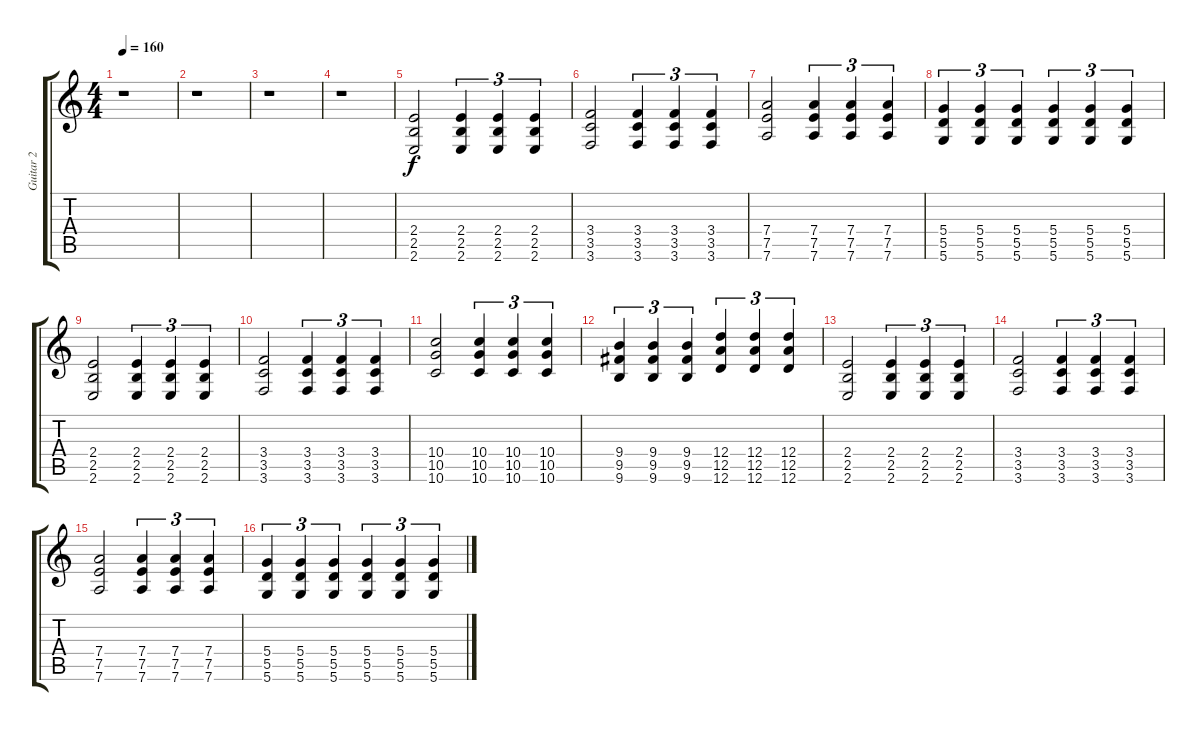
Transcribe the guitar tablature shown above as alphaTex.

\track ("Guitar 2" "Guitar 2") {instrument overdrivenguitar}
\staff {score tabs}
\tuning (E4 B3 G3 D3 A2 D2) {hide}
\ts (4 4)
\tempo 160
\clef g2
\ks c
r.1{dy f instrument overdrivenguitar} |
r.1 |
r.1 |
r.1 |
(2.4 2.5 2.6).2 (2.4 2.5 2.6).4{tu (3 2)} (2.4 2.5 2.6).4{tu (3 2)} (2.4 2.5 2.6).4{tu (3 2)} |
(3.4 3.5 3.6).2 (3.4 3.5 3.6).4{tu (3 2)} (3.4 3.5 3.6).4{tu (3 2)} (3.4 3.5 3.6).4{tu (3 2)} |
(7.4 7.5 7.6).2 (7.4 7.5 7.6).4{tu (3 2)} (7.4 7.5 7.6).4{tu (3 2)} (7.4 7.5 7.6).4{tu (3 2)} |
(5.4 5.5 5.6).4{tu (3 2)} (5.4 5.5 5.6).4{tu (3 2)} (5.4 5.5 5.6).4{tu (3 2)} (5.4 5.5 5.6).4{tu (3 2)} (5.4 5.5 5.6).4{tu (3 2)} (5.4 5.5 5.6).4{tu (3 2)} |
(2.4 2.5 2.6).2 (2.4 2.5 2.6).4{tu (3 2)} (2.4 2.5 2.6).4{tu (3 2)} (2.4 2.5 2.6).4{tu (3 2)} |
(3.4 3.5 3.6).2 (3.4 3.5 3.6).4{tu (3 2)} (3.4 3.5 3.6).4{tu (3 2)} (3.4 3.5 3.6).4{tu (3 2)} |
(10.4 10.5 10.6).2 (10.4 10.5 10.6).4{tu (3 2)} (10.4 10.5 10.6).4{tu (3 2)} (10.4 10.5 10.6).4{tu (3 2)} |
(9.4 9.5 9.6).4{tu (3 2)} (9.4 9.5 9.6).4{tu (3 2)} (9.4 9.5 9.6).4{tu (3 2)} (12.4 12.5 12.6).4{tu (3 2)} (12.4 12.5 12.6).4{tu (3 2)} (12.4 12.5 12.6).4{tu (3 2)} |
(2.4 2.5 2.6).2 (2.4 2.5 2.6).4{tu (3 2)} (2.4 2.5 2.6).4{tu (3 2)} (2.4 2.5 2.6).4{tu (3 2)} |
(3.4 3.5 3.6).2 (3.4 3.5 3.6).4{tu (3 2)} (3.4 3.5 3.6).4{tu (3 2)} (3.4 3.5 3.6).4{tu (3 2)} |
(7.4 7.5 7.6).2 (7.4 7.5 7.6).4{tu (3 2)} (7.4 7.5 7.6).4{tu (3 2)} (7.4 7.5 7.6).4{tu (3 2)} |
(5.4 5.5 5.6).4{tu (3 2)} (5.4 5.5 5.6).4{tu (3 2)} (5.4 5.5 5.6).4{tu (3 2)} (5.4 5.5 5.6).4{tu (3 2)} (5.4 5.5 5.6).4{tu (3 2)} (5.4 5.5 5.6).4{tu (3 2)}
